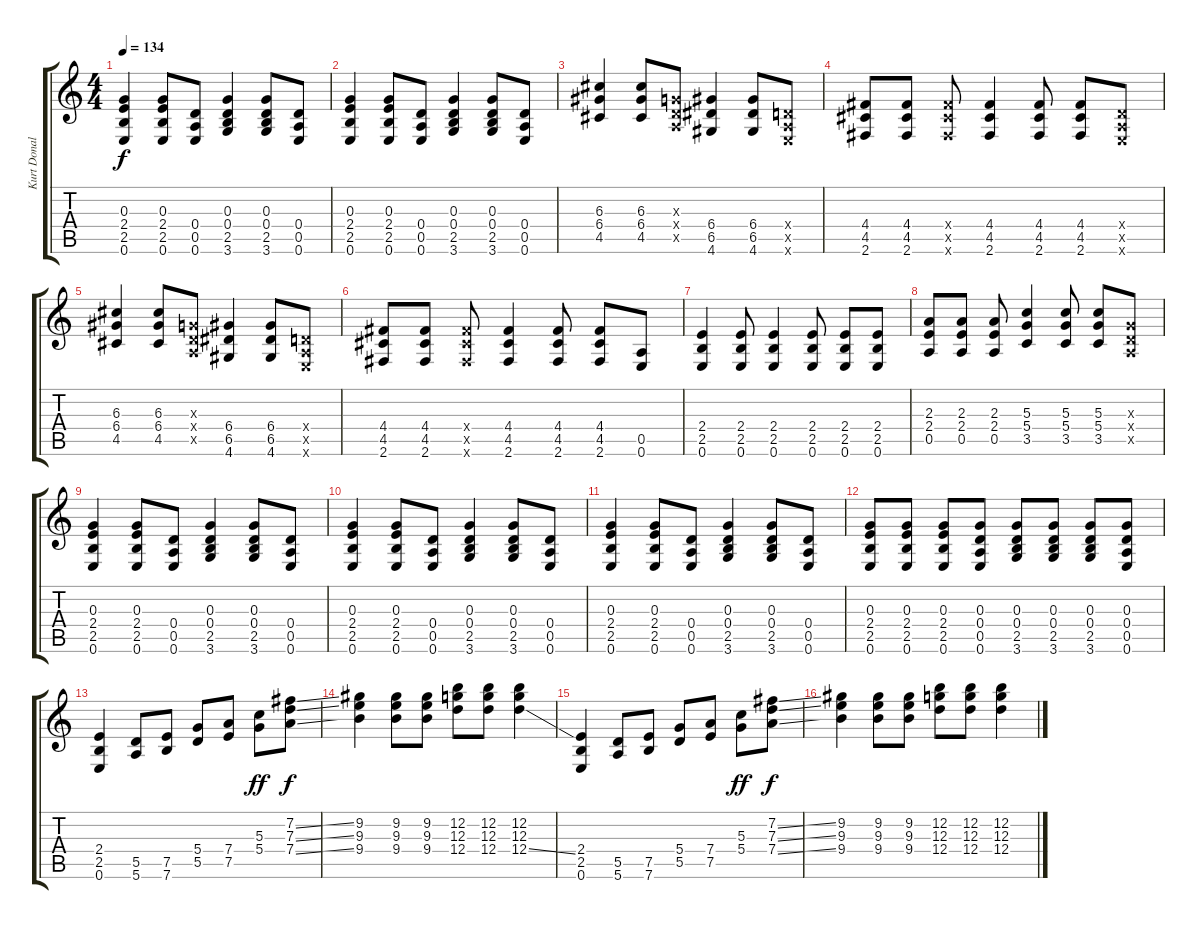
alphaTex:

\track ("Kurt Donald Cobain (Guitar)" "Kurt Donal") {instrument electricguitarclean}
\staff {score tabs}
\tuning (E4 B3 G3 D3 A2 E2) {hide}
\ts (4 4)
\tempo 134
\clef g2
\ks c
(0.3 2.4 2.5 0.6).4{dy f} (0.3 2.4 2.5 0.6).8 (0.4 0.5 0.6).8 (0.3 0.4 2.5 3.6).4 (0.3 0.4 2.5 3.6).8 (0.4 0.5 0.6).8 |
(0.3 2.4 2.5 0.6).4 (0.3 2.4 2.5 0.6).8 (0.4 0.5 0.6).8 (0.3 0.4 2.5 3.6).4 (0.3 0.4 2.5 3.6).8 (0.4 0.5 0.6).8 |
(6.3 6.4 4.5).4 (6.3 6.4 4.5).8 (0.3{x} 0.4{x} 0.5{x}).8 (6.4 6.5 4.6).4 (6.4 6.5 4.6).8 (0.4{x} 0.5{x} 0.6{x}).8 |
(4.4 4.5 2.6).8 (4.4 4.5 2.6).8 (4.4{x} 4.5{x} 2.6{x}).8 (4.4 4.5 2.6).4 (4.4 4.5 2.6).8 (4.4 4.5 2.6).8 (0.4{x} 0.5{x} 0.6{x}).8 |
(6.3 6.4 4.5).4 (6.3 6.4 4.5).8 (0.3{x} 0.4{x} 0.5{x}).8 (6.4 6.5 4.6).4 (6.4 6.5 4.6).8 (0.4{x} 0.5{x} 0.6{x}).8 |
(4.4 4.5 2.6).8 (4.4 4.5 2.6).8 (4.4{x} 4.5{x} 2.6{x}).8 (4.4 4.5 2.6).4 (4.4 4.5 2.6).8 (4.4 4.5 2.6).8 (0.5 0.6).8 |
(2.4 2.5 0.6).4 (2.4 2.5 0.6).8 (2.4 2.5 0.6).4 (2.4 2.5 0.6).8 (2.4 2.5 0.6).8 (2.4 2.5 0.6).8 |
(2.3 2.4 0.5).8 (2.3 2.4 0.5).8 (2.3 2.4 0.5).8 (5.3 5.4 3.5).4 (5.3 5.4 3.5).8 (5.3 5.4 3.5).8 (0.3{x} 0.4{x} 0.5{x}).8 |
(0.3 2.4 2.5 0.6).4 (0.3 2.4 2.5 0.6).8 (0.4 0.5 0.6).8 (0.3 0.4 2.5 3.6).4 (0.3 0.4 2.5 3.6).8 (0.4 0.5 0.6).8 |
(0.3 2.4 2.5 0.6).4 (0.3 2.4 2.5 0.6).8 (0.4 0.5 0.6).8 (0.3 0.4 2.5 3.6).4 (0.3 0.4 2.5 3.6).8 (0.4 0.5 0.6).8 |
(0.3 2.4 2.5 0.6).4 (0.3 2.4 2.5 0.6).8 (0.4 0.5 0.6).8 (0.3 0.4 2.5 3.6).4 (0.3 0.4 2.5 3.6).8 (0.4 0.5 0.6).8 |
(0.3 2.4 2.5 0.6).8 (0.3 2.4 2.5 0.6).8 (0.3 2.4 2.5 0.6).8 (0.3 0.4 0.5 0.6).8 (0.3 0.4 2.5 3.6).8 (0.3 0.4 2.5 3.6).8 (0.3 0.4 2.5 3.6).8 (0.3 0.4 0.5 0.6).8 |
(2.4 2.5 0.6).4{instrument distortionguitar} (5.5 5.6).8 (7.5 7.6).8 (5.4 5.5).8 (7.4 7.5).8 (5.3 5.4).8{dy ff} (7.2{ss} 7.3{ss} 7.4{ss}).8{dy f} |
(9.2 9.3 9.4).4 (9.2 9.3 9.4).8 (9.2 9.3 9.4).8 (12.2 12.3 12.4).8 (12.2 12.3 12.4).8 (12.2 12.3 12.4{ss}).4 |
(2.4 2.5 0.6).4 (5.5 5.6).8 (7.5 7.6).8 (5.4 5.5).8 (7.4 7.5).8 (5.3 5.4).8{dy ff} (7.2{ss} 7.3{ss} 7.4{ss}).8{dy f} |
(9.2 9.3 9.4).4 (9.2 9.3 9.4).8 (9.2 9.3 9.4).8 (12.2 12.3 12.4).8 (12.2 12.3 12.4).8 (12.2 12.3 12.4{ss}).4
